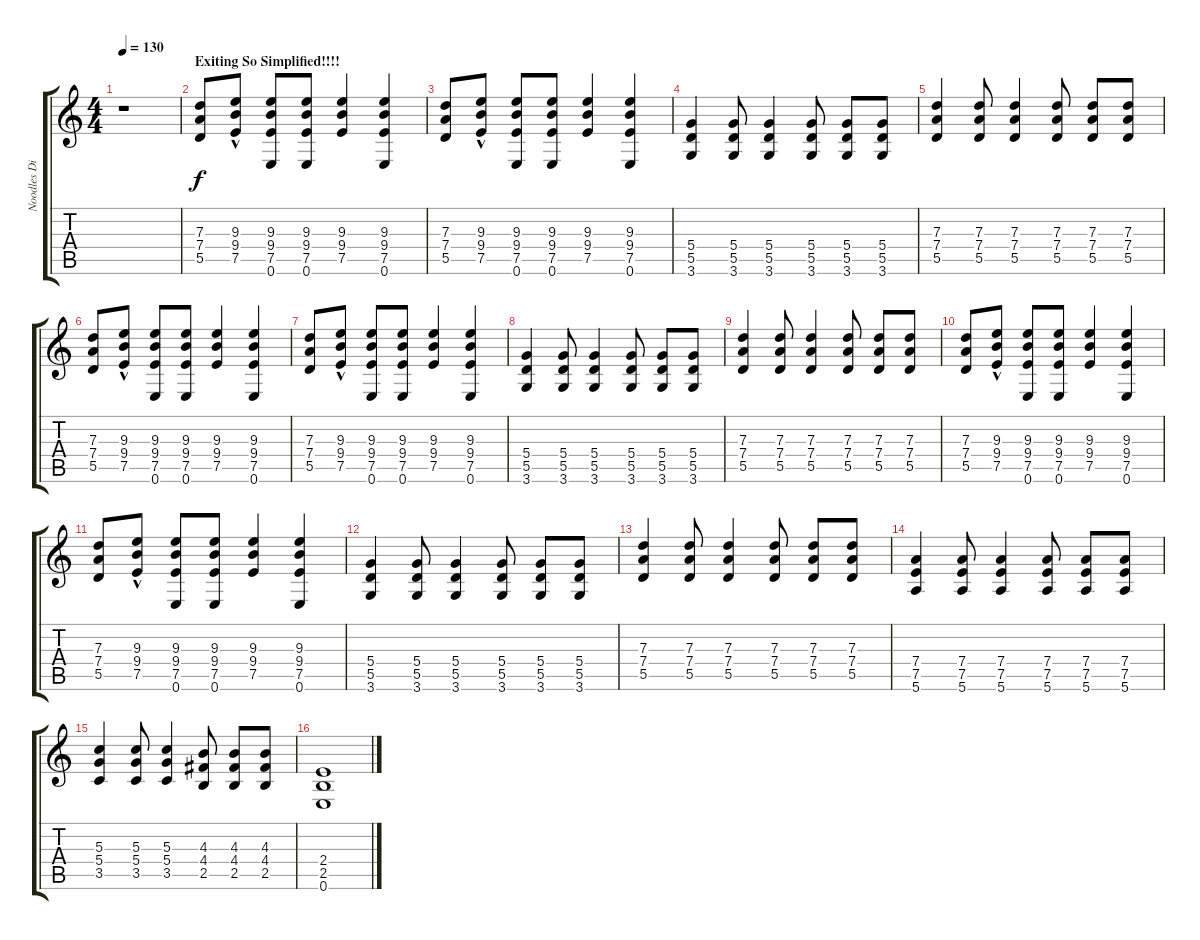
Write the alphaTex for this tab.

\track ("Noodles Distorted" "Noodles Di") {instrument distortionguitar}
\staff {score tabs}
\tuning (E4 B3 G3 D3 A2 E2) {hide}
\ts (4 4)
\tempo 130
\clef g2
\ks c
r.1{dy f} |
\section ("" "Exiting So Simplified!!!!")
(7.3 7.4 5.5).8 (9.3 9.4{hac} 7.5).8 (9.3 9.4 7.5 0.6).8 (9.3 9.4 7.5 0.6).8 (9.3 9.4 7.5).4 (9.3 9.4 7.5 0.6).4 |
(7.3 7.4 5.5).8 (9.3 9.4{hac} 7.5).8 (9.3 9.4 7.5 0.6).8 (9.3 9.4 7.5 0.6).8 (9.3 9.4 7.5).4 (9.3 9.4 7.5 0.6).4 |
(5.4 5.5 3.6).4 (5.4 5.5 3.6).8 (5.4 5.5 3.6).4 (5.4 5.5 3.6).8 (5.4 5.5 3.6).8 (5.4 5.5 3.6).8 |
(7.3 7.4 5.5).4 (7.3 7.4 5.5).8 (7.3 7.4 5.5).4 (7.3 7.4 5.5).8 (7.3 7.4 5.5).8 (7.3 7.4 5.5).8 |
(7.3 7.4 5.5).8 (9.3 9.4{hac} 7.5).8 (9.3 9.4 7.5 0.6).8 (9.3 9.4 7.5 0.6).8 (9.3 9.4 7.5).4 (9.3 9.4 7.5 0.6).4 |
(7.3 7.4 5.5).8 (9.3 9.4{hac} 7.5).8 (9.3 9.4 7.5 0.6).8 (9.3 9.4 7.5 0.6).8 (9.3 9.4 7.5).4 (9.3 9.4 7.5 0.6).4 |
(5.4 5.5 3.6).4 (5.4 5.5 3.6).8 (5.4 5.5 3.6).4 (5.4 5.5 3.6).8 (5.4 5.5 3.6).8 (5.4 5.5 3.6).8 |
(7.3 7.4 5.5).4 (7.3 7.4 5.5).8 (7.3 7.4 5.5).4 (7.3 7.4 5.5).8 (7.3 7.4 5.5).8 (7.3 7.4 5.5).8 |
(7.3 7.4 5.5).8 (9.3 9.4{hac} 7.5).8 (9.3 9.4 7.5 0.6).8 (9.3 9.4 7.5 0.6).8 (9.3 9.4 7.5).4 (9.3 9.4 7.5 0.6).4 |
(7.3 7.4 5.5).8 (9.3 9.4{hac} 7.5).8 (9.3 9.4 7.5 0.6).8 (9.3 9.4 7.5 0.6).8 (9.3 9.4 7.5).4 (9.3 9.4 7.5 0.6).4 |
(5.4 5.5 3.6).4 (5.4 5.5 3.6).8 (5.4 5.5 3.6).4 (5.4 5.5 3.6).8 (5.4 5.5 3.6).8 (5.4 5.5 3.6).8 |
(7.3 7.4 5.5).4 (7.3 7.4 5.5).8 (7.3 7.4 5.5).4 (7.3 7.4 5.5).8 (7.3 7.4 5.5).8 (7.3 7.4 5.5).8 |
(7.4 7.5 5.6).4 (7.4 7.5 5.6).8 (7.4 7.5 5.6).4 (7.4 7.5 5.6).8 (7.4 7.5 5.6).8 (7.4 7.5 5.6).8 |
(5.3 5.4 3.5).4 (5.3 5.4 3.5).8 (5.3 5.4 3.5).4 (4.3 4.4 2.5).8 (4.3 4.4 2.5).8 (4.3 4.4 2.5).8 |
(2.4 2.5 0.6).1
